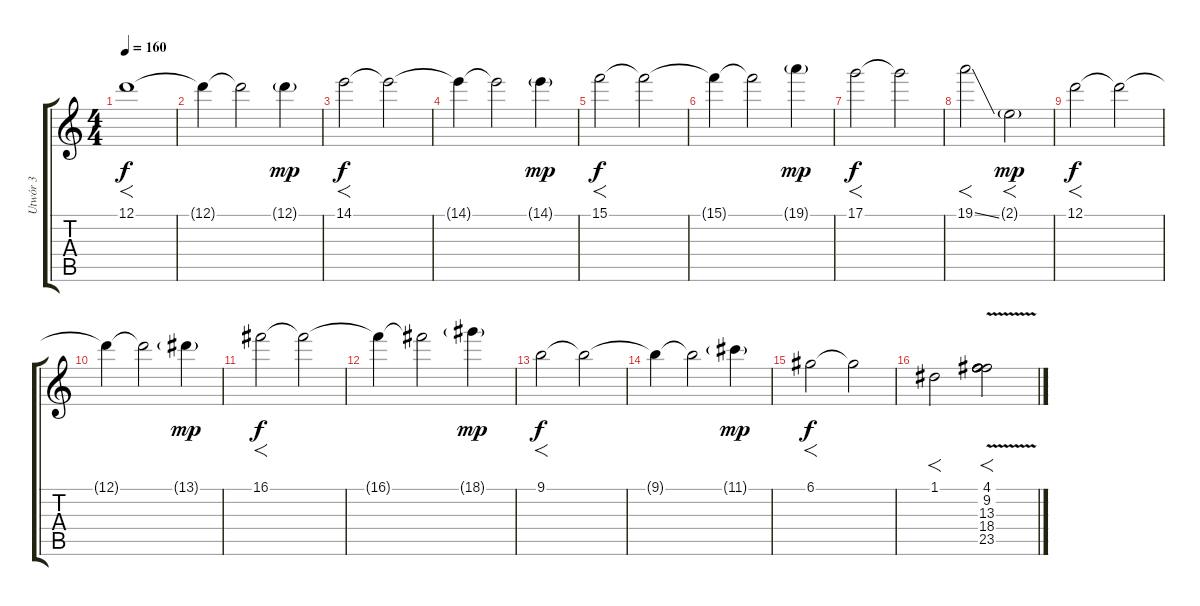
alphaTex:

\track ("Utwór 3" "Utwór 3") {instrument overdrivenguitar}
\staff {score tabs}
\tuning (D4 A3 F3 C3 G2 D2) {hide}
\ts (4 4)
\tempo 160
\clef g2
\ks c
12.1.1{f dy f} |
12.1{t}.4 12.1{t}.2 12.1{g}.4{dy mp} |
14.1.2{f dy f} 14.1{t}.2 |
14.1{t}.4 14.1{t}.2 14.1{g}.4{dy mp} |
15.1.2{f dy f} 15.1{t}.2 |
15.1{t}.4 15.1{t}.2 19.1{g}.4{dy mp} |
17.1.2{f dy f} 17.1{t}.2 |
19.1{ss}.2{f} 2.1{g}.2{f dy mp} |
12.1.2{f dy f} 12.1{t}.2 |
12.1{t}.4 12.1{t}.2 13.1{g}.4{dy mp} |
16.1.2{f dy f} 16.1{t}.2 |
16.1{t}.4 16.1{t}.2 18.1{g}.4{dy mp} |
9.1.2{f dy f} 9.1{t}.2 |
9.1{t}.4 9.1{t}.2 11.1{g}.4{dy mp} |
6.1.2{f dy f} 6.1{t}.2 |
1.1.2{f} (4.1{v} 9.2{ss} 13.3{ss} 18.4{ss} 23.5{ss}).2{f volume 16}
